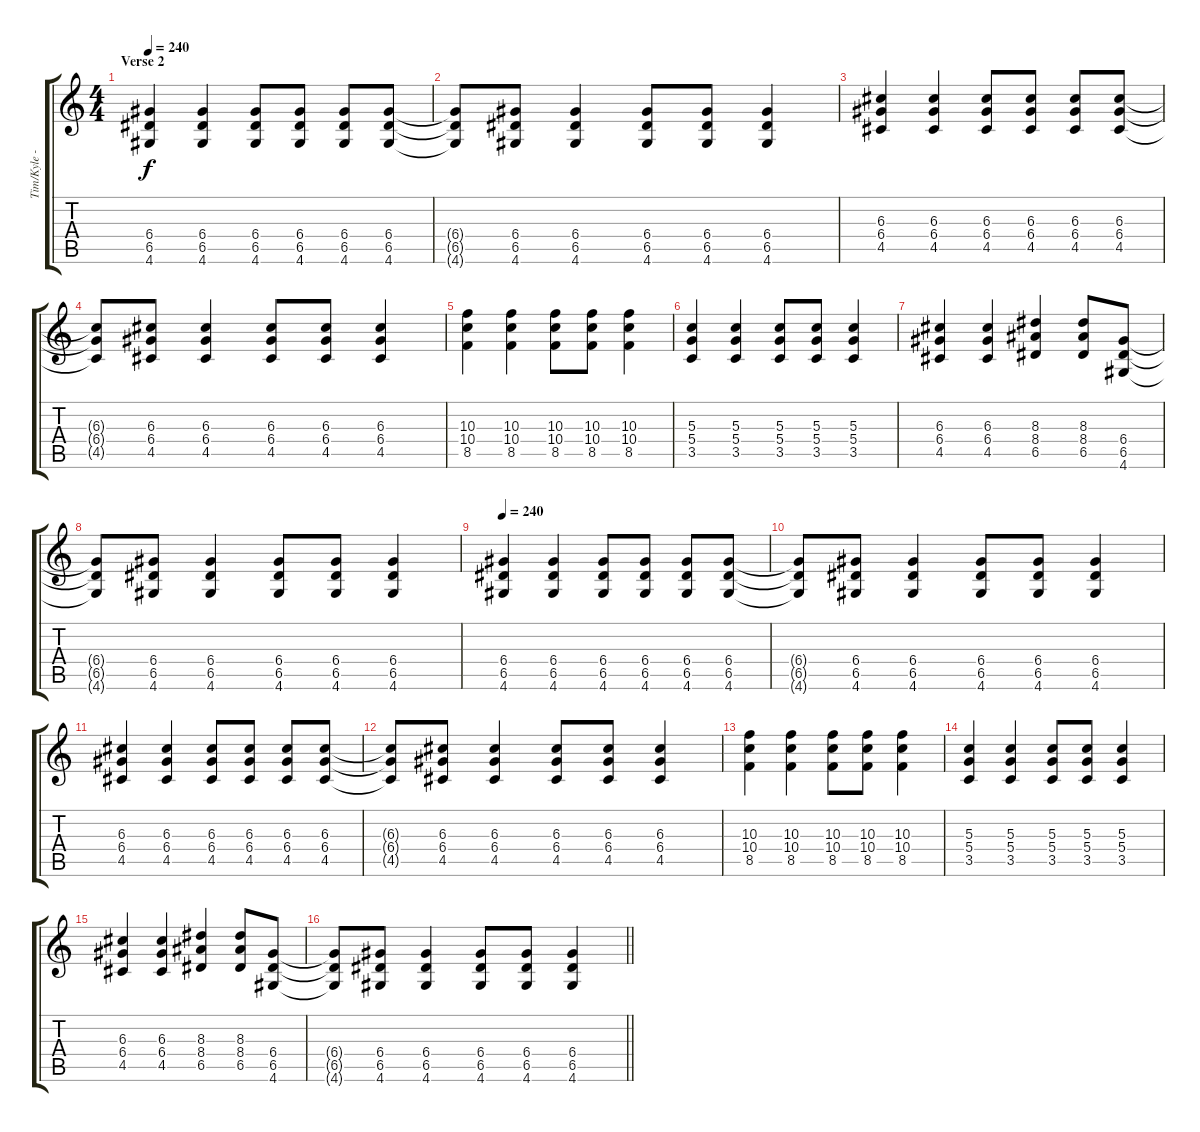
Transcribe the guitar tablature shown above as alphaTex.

\track ("Tim/Kyle - Guitar" "Tim/Kyle -") {instrument distortionguitar}
\staff {score tabs}
\tuning (E4 B3 G3 D3 A2 E2) {hide}
\ts (4 4)
\section ("" "Verse 2")
\tempo 240
\clef g2
\ks c
(6.4 6.5 4.6).4{dy f volume 11} (6.4 6.5 4.6).4 (6.4 6.5 4.6).8 (6.4 6.5 4.6).8 (6.4 6.5 4.6).8 (6.4 6.5 4.6).8 |
(6.4{t} 6.5{t} 4.6{t}).8 (6.4 6.5 4.6).8 (6.4 6.5 4.6).4 (6.4 6.5 4.6).8 (6.4 6.5 4.6).8 (6.4 6.5 4.6).4 |
(6.3 6.4 4.5).4 (6.3 6.4 4.5).4 (6.3 6.4 4.5).8 (6.3 6.4 4.5).8 (6.3 6.4 4.5).8 (6.3 6.4 4.5).8 |
(6.3{t} 6.4{t} 4.5{t}).8 (6.3 6.4 4.5).8 (6.3 6.4 4.5).4 (6.3 6.4 4.5).8 (6.3 6.4 4.5).8 (6.3 6.4 4.5).4 |
(10.3 10.4 8.5).4 (10.3 10.4 8.5).4 (10.3 10.4 8.5).8 (10.3 10.4 8.5).8 (10.3 10.4 8.5).4 |
(5.3 5.4 3.5).4 (5.3 5.4 3.5).4 (5.3 5.4 3.5).8 (5.3 5.4 3.5).8 (5.3 5.4 3.5).4 |
(6.3 6.4 4.5).4 (6.3 6.4 4.5).4 (8.3 8.4 6.5).4 (8.3 8.4 6.5).8 (6.4 6.5 4.6).8 |
(6.4{t} 6.5{t} 4.6{t}).8 (6.4 6.5 4.6).8 (6.4 6.5 4.6).4 (6.4 6.5 4.6).8 (6.4 6.5 4.6).8 (6.4 6.5 4.6).4 |
\tempo 240
(6.4 6.5 4.6).4 (6.4 6.5 4.6).4 (6.4 6.5 4.6).8 (6.4 6.5 4.6).8 (6.4 6.5 4.6).8 (6.4 6.5 4.6).8 |
(6.4{t} 6.5{t} 4.6{t}).8 (6.4 6.5 4.6).8 (6.4 6.5 4.6).4 (6.4 6.5 4.6).8 (6.4 6.5 4.6).8 (6.4 6.5 4.6).4 |
(6.3 6.4 4.5).4 (6.3 6.4 4.5).4 (6.3 6.4 4.5).8 (6.3 6.4 4.5).8 (6.3 6.4 4.5).8 (6.3 6.4 4.5).8 |
(6.3{t} 6.4{t} 4.5{t}).8 (6.3 6.4 4.5).8 (6.3 6.4 4.5).4 (6.3 6.4 4.5).8 (6.3 6.4 4.5).8 (6.3 6.4 4.5).4 |
(10.3 10.4 8.5).4 (10.3 10.4 8.5).4 (10.3 10.4 8.5).8 (10.3 10.4 8.5).8 (10.3 10.4 8.5).4 |
(5.3 5.4 3.5).4 (5.3 5.4 3.5).4 (5.3 5.4 3.5).8 (5.3 5.4 3.5).8 (5.3 5.4 3.5).4 |
(6.3 6.4 4.5).4 (6.3 6.4 4.5).4 (8.3 8.4 6.5).4 (8.3 8.4 6.5).8 (6.4 6.5 4.6).8 |
\barLineRight lightlight
(6.4{t} 6.5{t} 4.6{t}).8 (6.4 6.5 4.6).8 (6.4 6.5 4.6).4 (6.4 6.5 4.6).8 (6.4 6.5 4.6).8 (6.4 6.5 4.6).4
